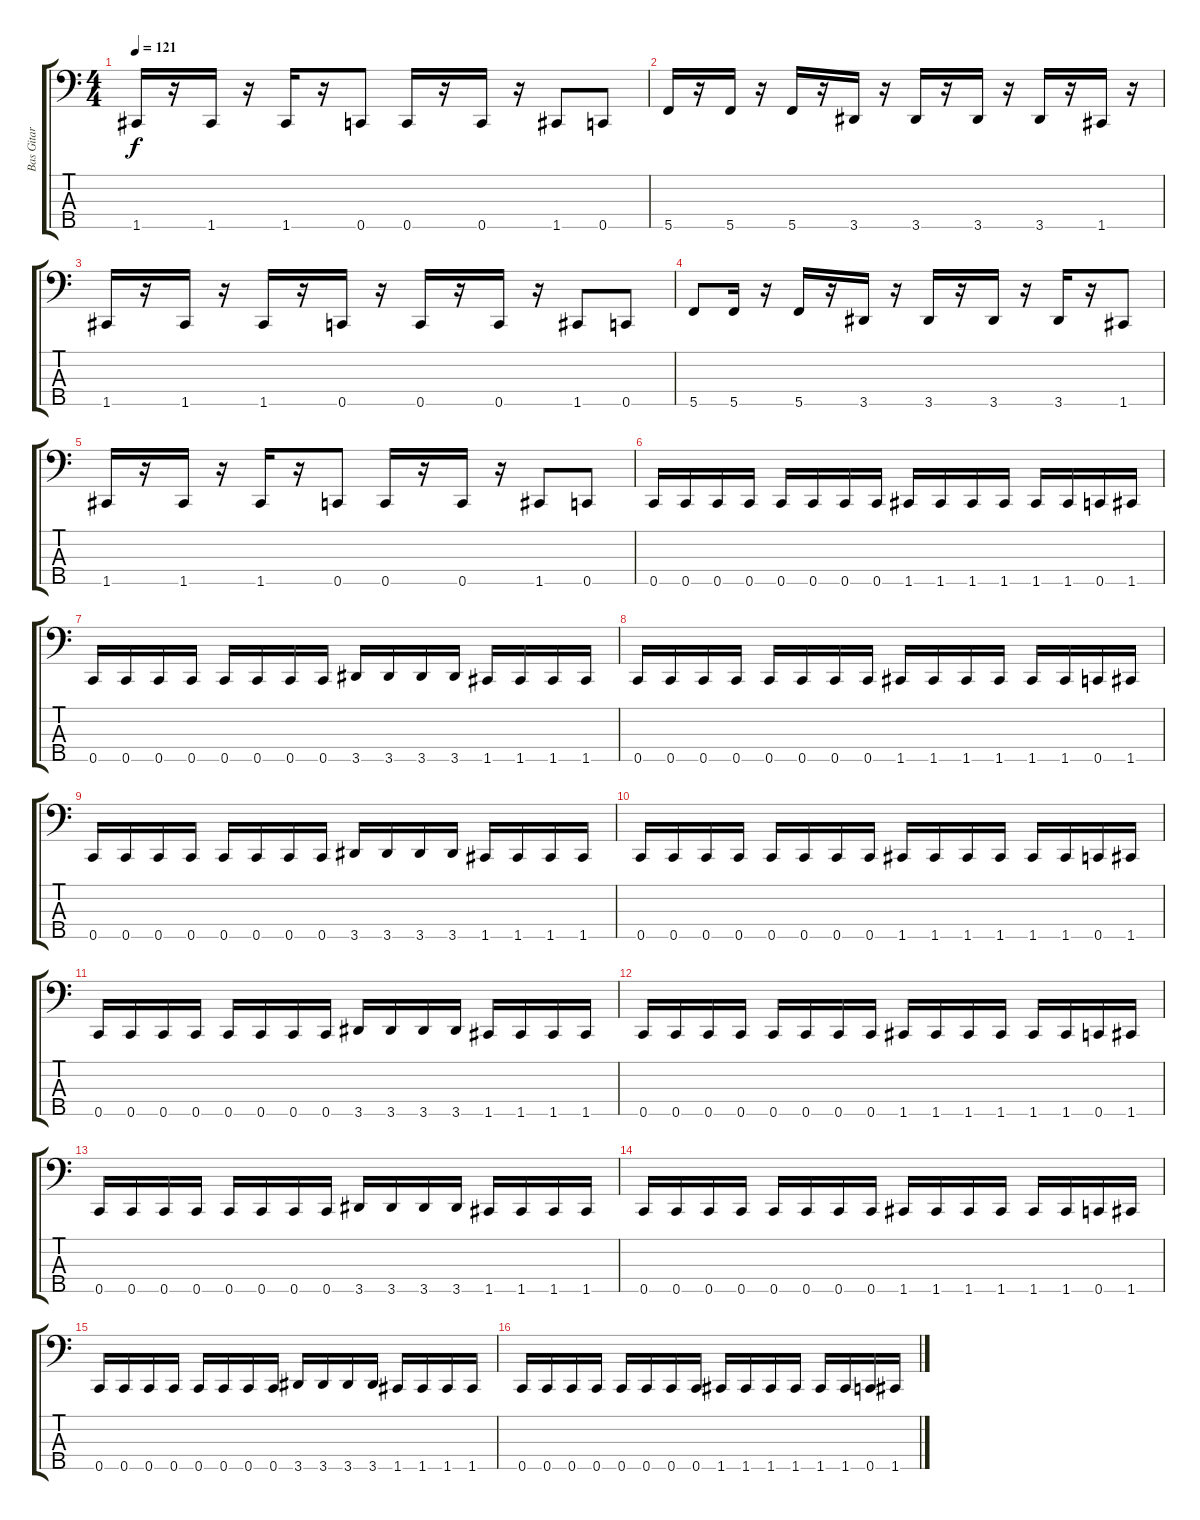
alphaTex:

\track ("Bas Gitar" "Bas Gitar") {instrument electricbasspick}
\staff {score tabs}
\tuning (Ab2 Eb2 Bb1 F1 C1) {hide}
\ts (4 4)
\tempo 121
\clef f4
\ks c
1.5.16{dy f} r.16 1.5.16 r.16 1.5.16 r.16 0.5.8 0.5.16 r.16 0.5.16 r.16 1.5.8 0.5.8 |
5.5.16 r.16 5.5.16 r.16 5.5.16 r.16 3.5.16 r.16 3.5.16 r.16 3.5.16 r.16 3.5.16 r.16 1.5.16 r.16 |
1.5.16 r.16 1.5.16 r.16 1.5.16 r.16 0.5.16 r.16 0.5.16 r.16 0.5.16 r.16 1.5.8 0.5.8 |
5.5.8 5.5.16 r.16 5.5.16 r.16 3.5.16 r.16 3.5.16 r.16 3.5.16 r.16 3.5.16 r.16 1.5.8 |
1.5.16 r.16 1.5.16 r.16 1.5.16 r.16 0.5.8 0.5.16 r.16 0.5.16 r.16 1.5.8 0.5.8 |
\section ("" "")
0.5.16 0.5.16 0.5.16 0.5.16 0.5.16 0.5.16 0.5.16 0.5.16 1.5.16 1.5.16 1.5.16 1.5.16 1.5.16 1.5.16 0.5.16 1.5.16 |
0.5.16 0.5.16 0.5.16 0.5.16 0.5.16 0.5.16 0.5.16 0.5.16 3.5.16 3.5.16 3.5.16 3.5.16 1.5.16 1.5.16 1.5.16 1.5.16 |
0.5.16 0.5.16 0.5.16 0.5.16 0.5.16 0.5.16 0.5.16 0.5.16 1.5.16 1.5.16 1.5.16 1.5.16 1.5.16 1.5.16 0.5.16 1.5.16 |
0.5.16 0.5.16 0.5.16 0.5.16 0.5.16 0.5.16 0.5.16 0.5.16 3.5.16 3.5.16 3.5.16 3.5.16 1.5.16 1.5.16 1.5.16 1.5.16 |
0.5.16 0.5.16 0.5.16 0.5.16 0.5.16 0.5.16 0.5.16 0.5.16 1.5.16 1.5.16 1.5.16 1.5.16 1.5.16 1.5.16 0.5.16 1.5.16 |
0.5.16 0.5.16 0.5.16 0.5.16 0.5.16 0.5.16 0.5.16 0.5.16 3.5.16 3.5.16 3.5.16 3.5.16 1.5.16 1.5.16 1.5.16 1.5.16 |
0.5.16 0.5.16 0.5.16 0.5.16 0.5.16 0.5.16 0.5.16 0.5.16 1.5.16 1.5.16 1.5.16 1.5.16 1.5.16 1.5.16 0.5.16 1.5.16 |
0.5.16 0.5.16 0.5.16 0.5.16 0.5.16 0.5.16 0.5.16 0.5.16 3.5.16 3.5.16 3.5.16 3.5.16 1.5.16 1.5.16 1.5.16 1.5.16 |
0.5.16 0.5.16 0.5.16 0.5.16 0.5.16 0.5.16 0.5.16 0.5.16 1.5.16 1.5.16 1.5.16 1.5.16 1.5.16 1.5.16 0.5.16 1.5.16 |
0.5.16 0.5.16 0.5.16 0.5.16 0.5.16 0.5.16 0.5.16 0.5.16 3.5.16 3.5.16 3.5.16 3.5.16 1.5.16 1.5.16 1.5.16 1.5.16 |
0.5.16 0.5.16 0.5.16 0.5.16 0.5.16 0.5.16 0.5.16 0.5.16 1.5.16 1.5.16 1.5.16 1.5.16 1.5.16 1.5.16 0.5.16 1.5.16
